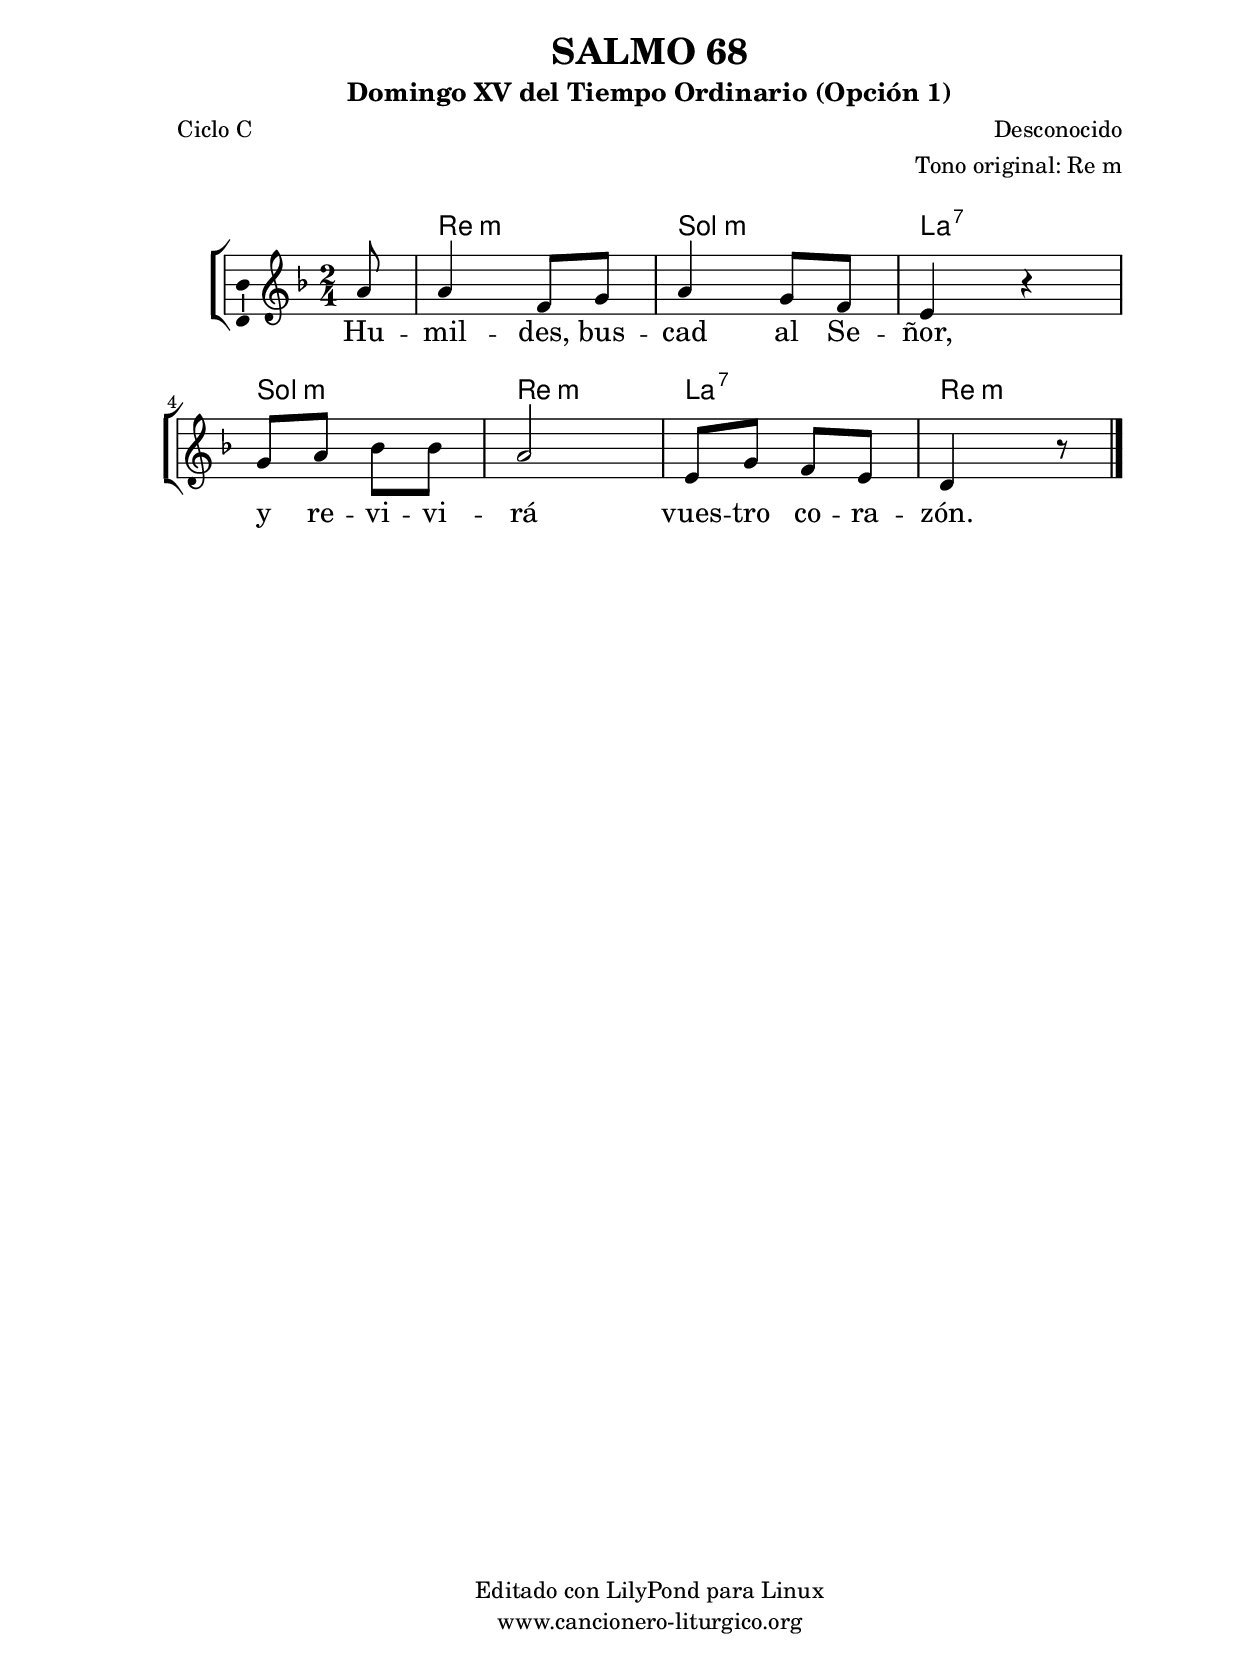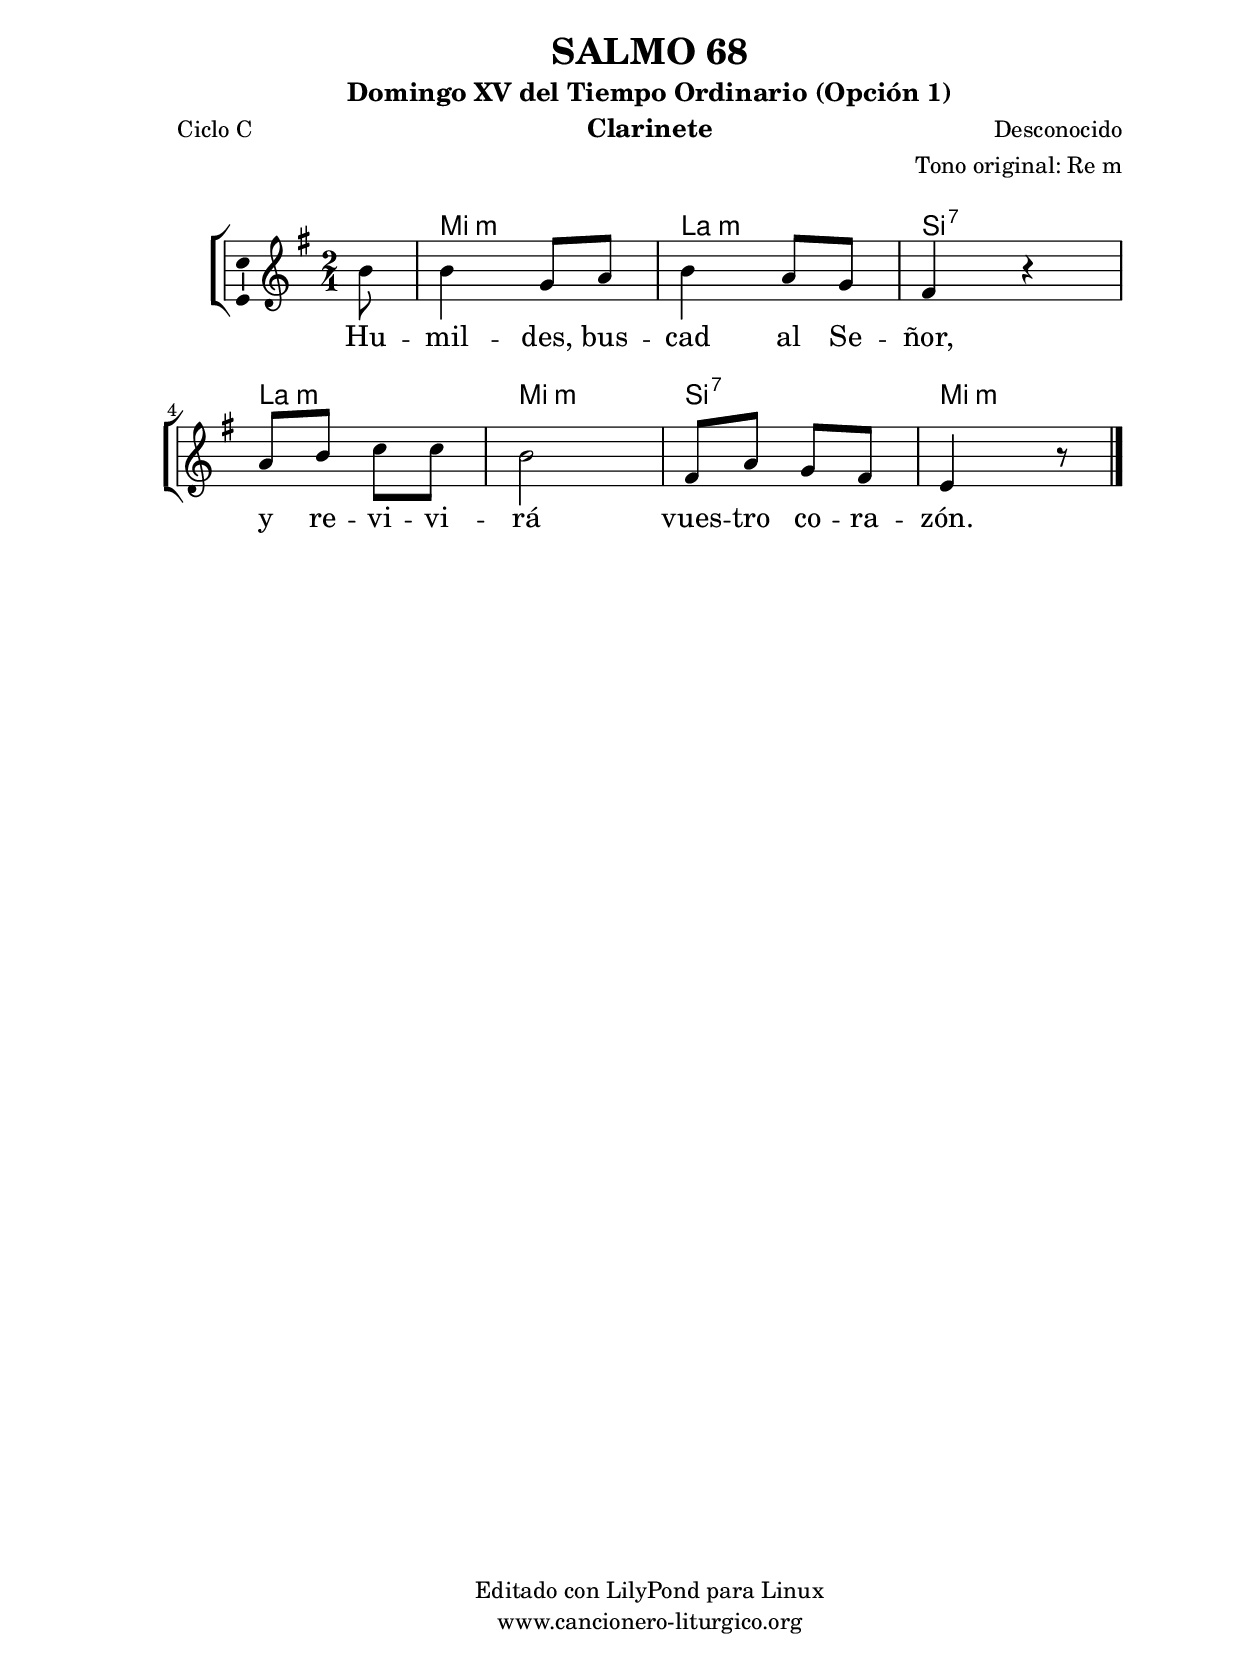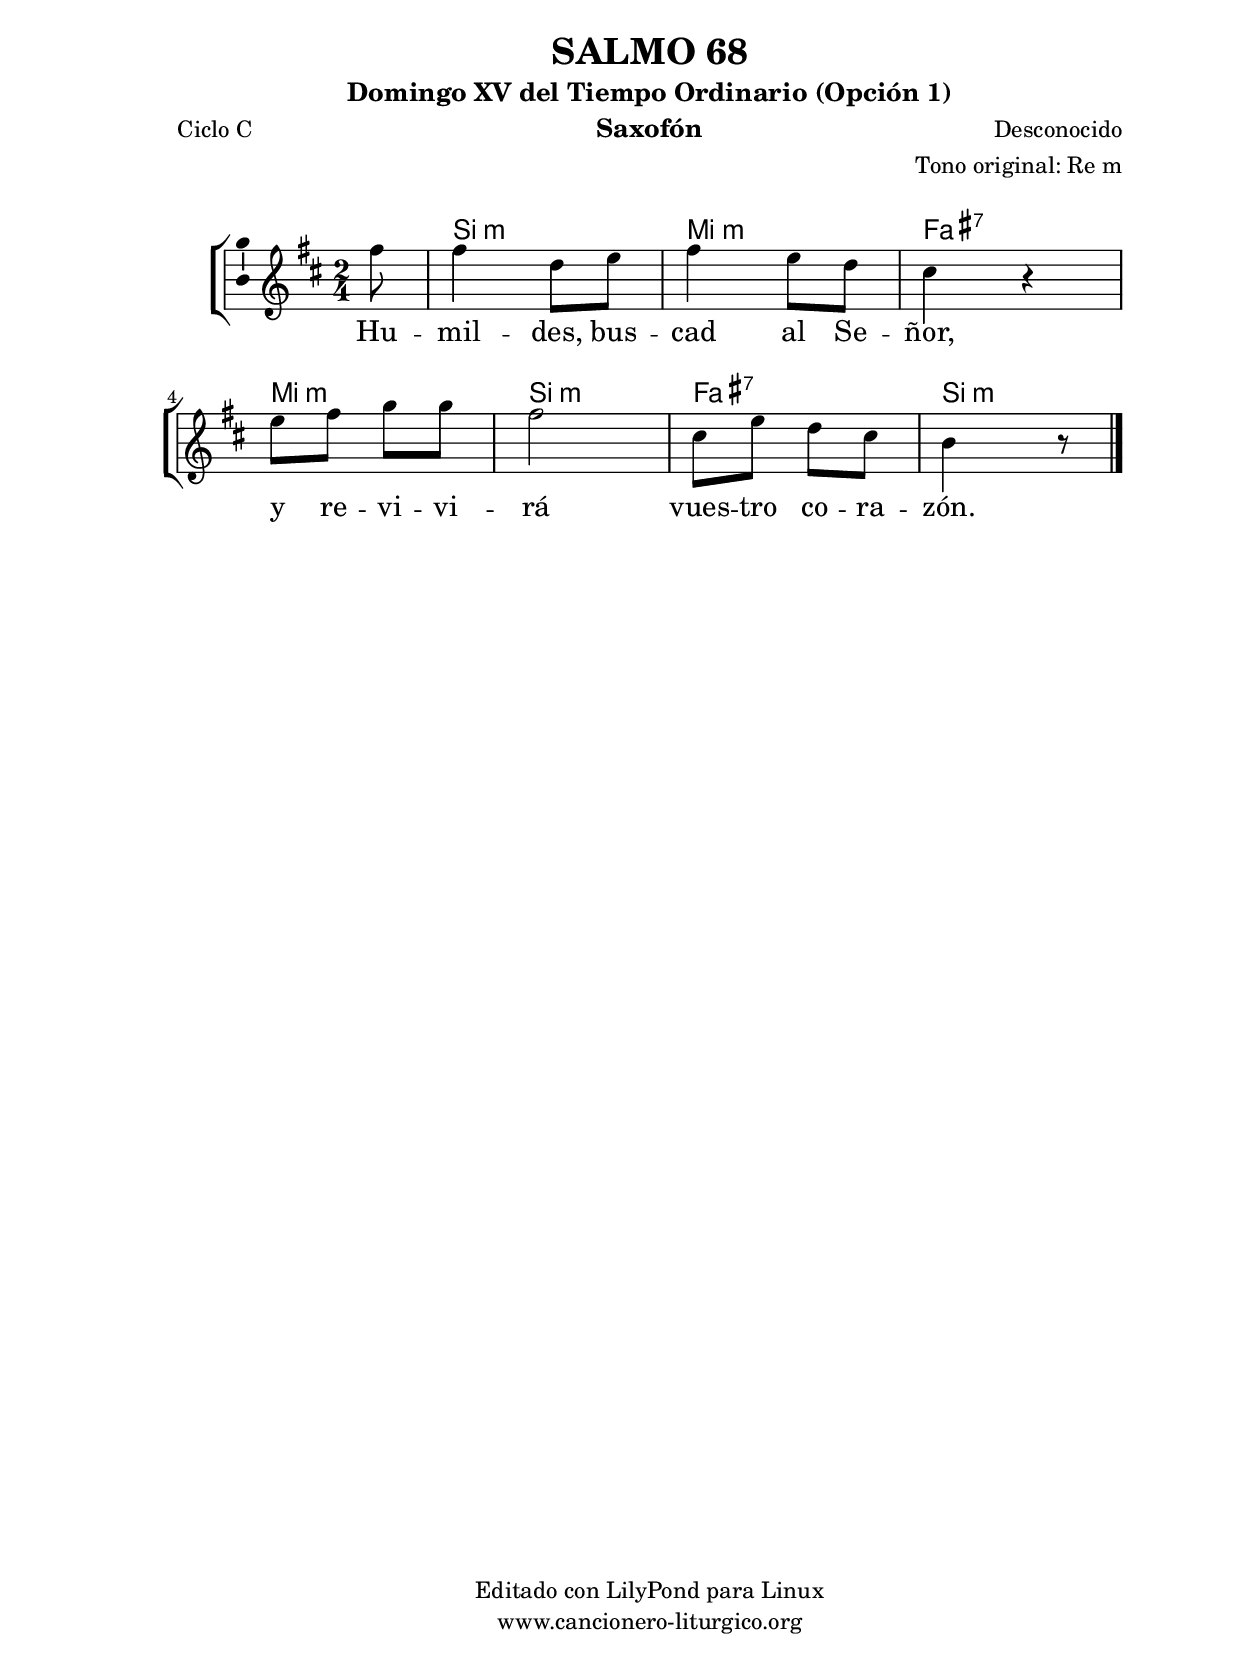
%
%para convertir .midi en .wav:
%timidity filename.midi -Ow -o finename.wav
%
%
%Para convertir de .wav a .mp3:
%lame -h -m j filename.wav
%
%
%para escuchar el midi:
%timidity nombrefichero.midi
%


%versión de lilypond para la que se ha escrito esta partitura:
\version "2.16.0"

	%Tamaño papel
	#(set-default-paper-size "a4")
	%Tamaño partitura
	#(set-global-staff-size 20)
	%No responde al pulsar sobre una nota
	#(ly:set-option 'point-and-click #f)

%parámetros del encabezamiento:
\header {
	title = "SALMO 68"
	subtitle = "Domingo XV del Tiempo Ordinario (Opción 1)"
	composer = "Desconocido"
	poet = "Ciclo C"
	meter = ""
	arranger = "Tono original: Re m"
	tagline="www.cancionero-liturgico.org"
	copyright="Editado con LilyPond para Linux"
	tiempo = "Ordinario"
	usos = "Salmo"
	letra = "Humildes, buscad al Señor, y revivirá vuestro corazón."
	}

%parámetros asociados al papel:
\paper  {
	oddHeaderMarkup = \markup {\fill-line { \on-the-fly #not-first-page \fromproperty #'header:title \on-the-fly #not-first-page \fromproperty #'header:composer }}
	evenHeaderMarkup = \markup {\fill-line { \fromproperty #'header:composer \fromproperty #'header:title }}
	#(set-paper-size "a4")
	print-page-number = ##f
	first-page-number = 1
	print-first-page-number = ##f
%	head-separation = 3.0 \cm
	top-margin = 2.0 \cm
	bottom-margin = 0.5\cm
%%%	bottom-margin = -1.0\cm
	left-margin = 3.0 \cm
	line-width = 16.0 \cm 
	indent = 8\mm
	interscoreline = 2.\mm
	between-system-space = 15\mm
%	para que las partituras no llenen la hoja:
	ragged-bottom = ##t
%	idem para la última hoja:
	ragged-last-bottom = ##f
%	para que las partituras llenen el ancho del papel:
	ragged-last = ##f
	after-title-space = 2.5 \cm
%page-count=1
system-count=2

	%Flexible Vertical Spacing
%	markup-markup-spacing =
%	#'((basic-distance . 15) (minimum-distance . 15) (padding . 3))
	markup-system-spacing =
	#'((basic-distance . 15) (minimum-distance . 15) (padding . 3))
	system-system-spacing =
	#'((basic-distance . 15) (minimum-distance . 15) (padding . 3))
	score-system-spacing =
	#'((basic-distance . 15) (minimum-distance . 15) (padding . 5))
%	top-system-spacing = % header
%	#'((basic-distance . 8) (minimum-distance . 0) (padding . 3))
%	top-markup-spacing =
%	#'((basic-distance . 20) (minimum-distance . 20) (padding . 3))
	last-bottom-spacing = % footer
	#'((basic-distance . 5) (minimum-distance . 5) (padding . 3))
%	score-markup-spacing =
%	#'((basic-distance . 16) (minimum-distance . 13) (padding . 3))

	}


%parámetros que afectan a toda la partitura:
global =  {
	%clave de sol (G):
	\clef G
	%armadura:
%	\transpose f e
	\key d \minor
	\tempo 4=90
	\set Score.tempoHideNote = ##t
	}


acordes = {
	\italianChords
	\chordmode {
%	\transpose f e
{

s8
d2:m g:m a:7 g:m d:m a:7 d4:m

	}
	}
}

melodia = 
%	\transpose f e
{
	\relative c''{

\time 2/4
\partial8
a8
a4 f8 g
a4 g8 f
e4 r4
g8 a bes bes
a2
e8 g f e
d4 r8 %s8

	\bar "|."
	}
	}


texto = \lyricmode {
Hu -- mil -- des, bus -- cad al Se -- ñor,
y re -- vi -- vi -- rá vues -- tro co -- ra -- zón.
	}


acordesStaff = \context ChordNames = acordesStaff <<
	\set chordChanges = ##t
	\acordes
	>>


vozStaff = \context Voice = vozStaff
\with {\consists "Ambitus_engraver"}
<<
%	\set Staff.instrumentName = ""
%	\set Staff.shortInstrumentName = ""
%	\set Staff.midiInstrument = #"clarinet"
%	\set Staff.midiInstrument = #"cello"
%	\set Staff.midiInstrument = #"flute"
	\set Staff.midiInstrument = #"electric guitar (jazz)"
%	\set Staff.midiInstrument = #"english horn"
%	\set Staff.midiInstrument = #"violin"
%	\set Staff.midiInstrument = #"glockenspiel"
	\set Staff.midiMinimumVolume = #0.7
	\set Staff.midiMaximumVolume = #0.9
	\global
	\melodia
	>>


textoStaff = \context Lyrics = textoStaff <<
	\lyricsto vozStaff \texto
	>>

\book {
	\score {
		\context ChoirStaff {
			\override StaffGroup.SystemStartBracket #'collapse-height = #1
			\override Score.SystemStartBar #'collapse-height = #1
			<<
			\acordesStaff
			\vozStaff
			\textoStaff
			>>
			}
		\layout {
	    		\context {
				\Lyrics
				\override LyricText #'font-size = #2
				}
	   		 \context {
				\Score
				%fontSize = #3
				\override StaffSymbol #'staff-space = #(magstep +3)
				%\override Beam #'thickness = #0.55
				%\override SpacingSpanner #'spacing-increment = #1.0
				%\override Slur #'height-limit = #1.5
				}
			}
		}
	\score {
		\unfoldRepeats
		\context ChoirStaff {
			<<
			\acordesStaff
			\vozStaff
			>>
			}
		\midi {
	  		\context {
	  			\Score
				tempoWholesPerMinute = #(ly:make-moment 70 4)
				}
			}
		}
	}

%Partitura para clarinete
#(define output-suffix "C")
\book {
	\header{
		instrument = "Clarinete"
		}
	\score {
		\context ChoirStaff {
			\override StaffGroup.SystemStartBracket #'collapse-height = #1
			\override Score.SystemStartBar #'collapse-height = #1
\transpose c d
			<<
			\acordesStaff
			\vozStaff
			\textoStaff
			>>
			}
		\layout {
	    		\context {
				\Lyrics
				\override LyricText #'font-size = #2
				}
	   		 \context {
				\Score
				%fontSize = #3
				\override StaffSymbol #'staff-space = #(magstep +3)
				%\override Beam #'thickness = #0.55
				%\override SpacingSpanner #'spacing-increment = #1.0
				%\override Slur #'height-limit = #1.5
				}
			}
		}
	}

%Partitura para saxofón
#(define output-suffix "S")
\book {
	\header{
		instrument = "Saxofón"
		}
	\score {
		\context ChoirStaff {
			\override StaffGroup.SystemStartBracket #'collapse-height = #1
			\override Score.SystemStartBar #'collapse-height = #1
\transpose c a
			<<
			\acordesStaff
			\vozStaff
			\textoStaff
			>>
			}
		\layout {
	    		\context {
				\Lyrics
				\override LyricText #'font-size = #2
				}
	   		 \context {
				\Score
				%fontSize = #3
				\override StaffSymbol #'staff-space = #(magstep +3)
				%\override Beam #'thickness = #0.55
				%\override SpacingSpanner #'spacing-increment = #1.0
				%\override Slur #'height-limit = #1.5
				}
			}
		}
	}

